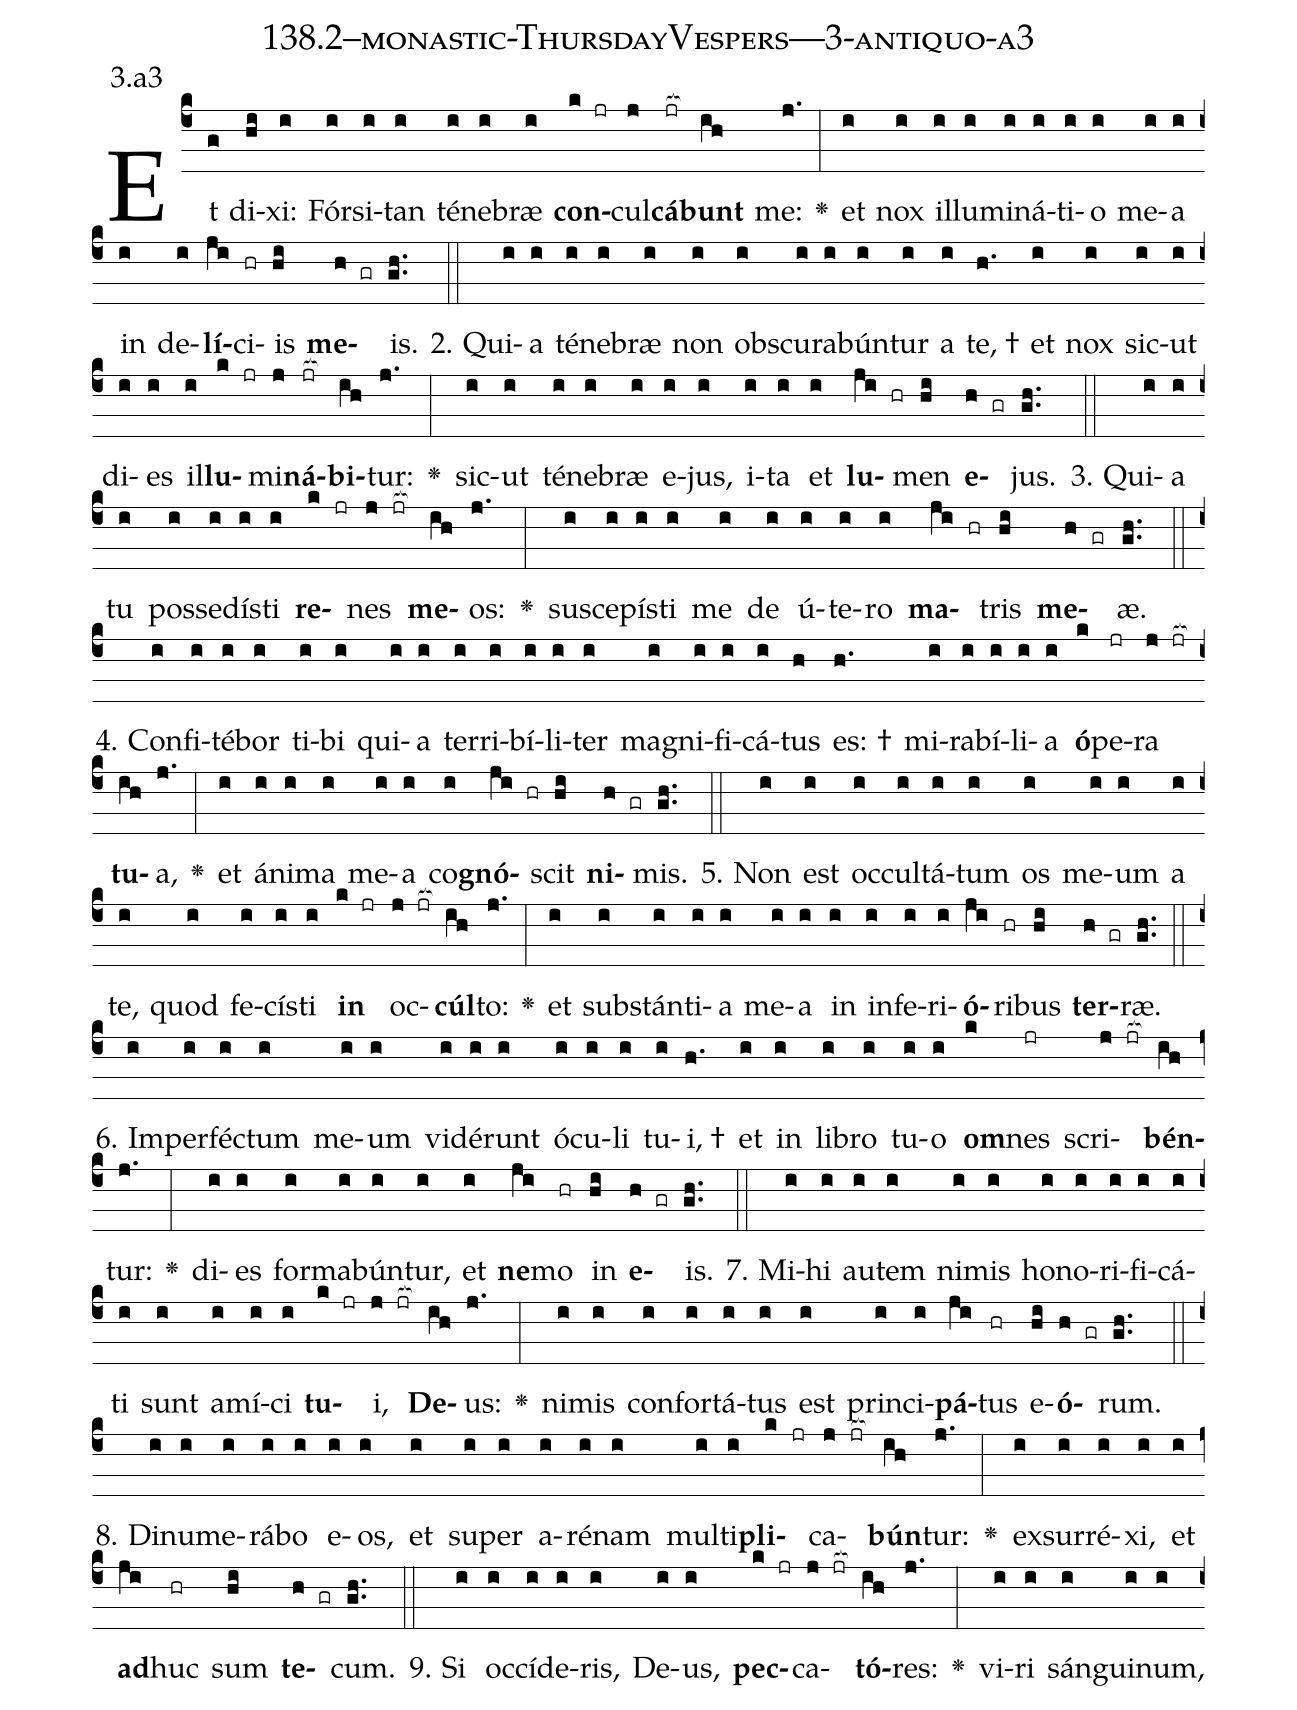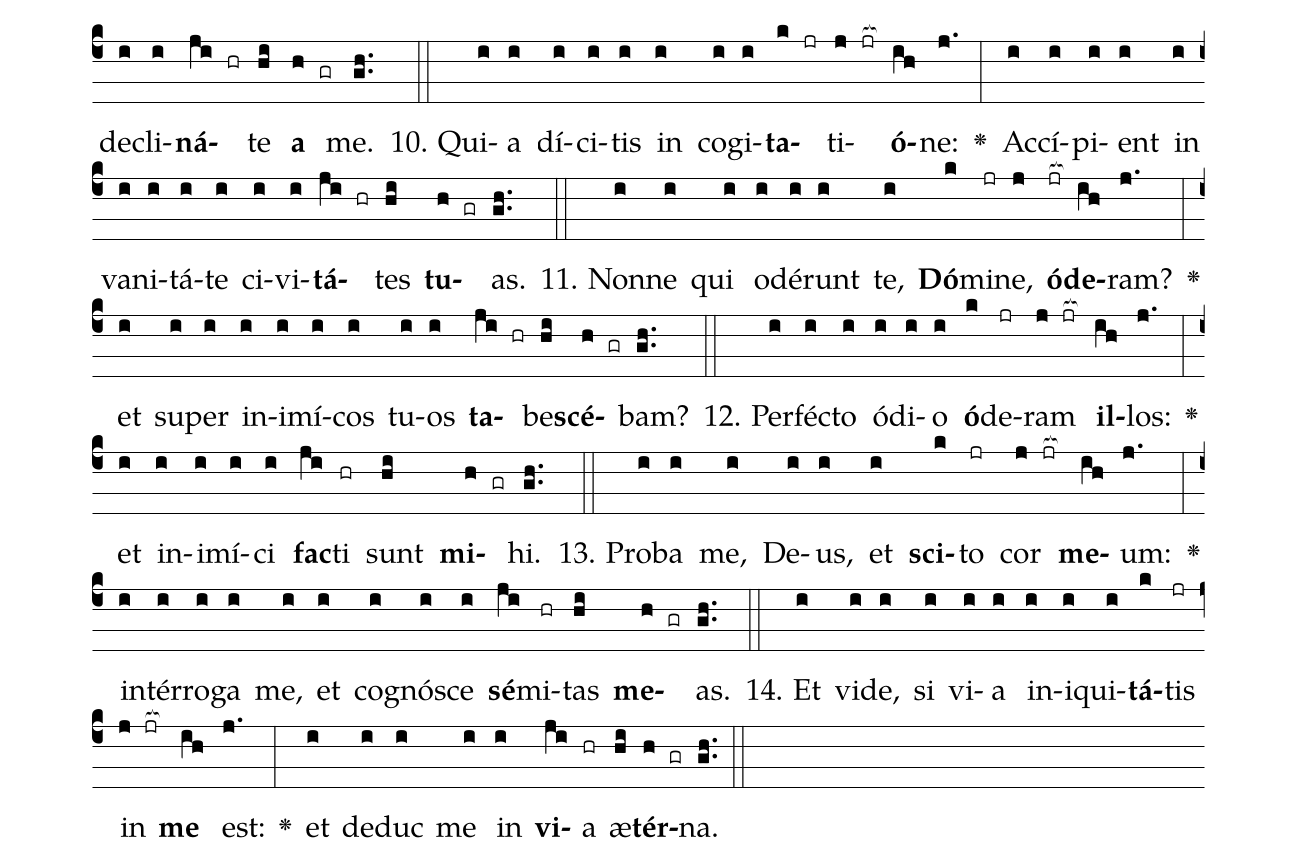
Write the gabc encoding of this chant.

name: 138.2--monastic-ThursdayVespers---3-antiquo-a3;
annotation: 3.a3;
%%
(c4)Et(g) di(hi)xi:(i) Fór(i)si(i)tan(i) té(i)ne(i)bræ(i) <b>con</b>(k jr)cul(j)<b>cá</b>(jr[ocb:1{])<b>bunt</b>(ih[ocb:0}]) me:(j.) <v>\greheightstar</v>(:) et(i) nox(i) il(i)lu(i)mi(i)ná(i)ti(i)o(i) me(i)a(i) in(i) de(i)<b>lí</b>(ji)ci(hr)is(hi) <b>me</b>(h gr)is.(gh..) (::)
2. Qui(i)a(i) té(i)ne(i)bræ(i) non(i) obs(i)cu(i)ra(i)bún(i)tur(i) a(i) te, †(h.) et(i) nox(i) sic(i)ut(i) di(i)es(i) il(i)<b>lu</b>(k jr)mi(j)<b>ná</b>(jr[ocb:1{])<b>bi</b>(ih[ocb:0}])tur:(j.) <v>\greheightstar</v>(:) sic(i)ut(i) té(i)ne(i)bræ(i) e(i)jus,(i) i(i)ta(i) et(i) <b>lu</b>(ji hr)men(hi) <b>e</b>(h gr)jus.(gh..) (::)
3. Qui(i)a(i) tu(i) pos(i)se(i)dís(i)ti(i) <b>re</b>(k jr)nes(j jr[ocb:1{]) <b>me</b>(ih[ocb:0}])os:(j.) <v>\greheightstar</v>(:) su(i)sce(i)pís(i)ti(i) me(i) de(i) ú(i)te(i)ro(i) <b>ma</b>(ji hr)tris(hi) <b>me</b>(h gr)æ.(gh..) (::)
4. Con(i)fi(i)té(i)bor(i) ti(i)bi(i) qui(i)a(i) ter(i)ri(i)bí(i)li(i)ter(i) ma(i)gni(i)fi(i)cá(i)tus(h) es: †(h.) mi(i)ra(i)bí(i)li(i)a(i) <b>ó</b>(k)pe(jr)ra(j jr[ocb:1{]) <b>tu</b>(ih[ocb:0}])a,(j.) <v>\greheightstar</v>(:) et(i) á(i)ni(i)ma(i) me(i)a(i) co(i)<b>gnó</b>(ji hr)scit(hi) <b>ni</b>(h gr)mis.(gh..) (::)
5. Non(i) est(i) oc(i)cul(i)tá(i)tum(i) os(i) me(i)um(i) a(i) te,(i) quod(i) fe(i)cís(i)ti(i) <b>in</b>(k jr) oc(j jr[ocb:1{])<b>cúl</b>(ih[ocb:0}])to:(j.) <v>\greheightstar</v>(:) et(i) sub(i)stán(i)ti(i)a(i) me(i)a(i) in(i) in(i)fe(i)ri(i)<b>ó</b>(ji)ri(hr)bus(hi) <b>ter</b>(h gr)ræ.(gh..) (::)
6. Im(i)per(i)féc(i)tum(i) me(i)um(i) vi(i)dé(i)runt(i) ó(i)cu(i)li(i) tu(i)i, †(h.) et(i) in(i) li(i)bro(i) tu(i)o(i) <b>om</b>(k)nes(jr) scri(j jr[ocb:1{])<b>bén</b>(ih[ocb:0}])tur:(j.) <v>\greheightstar</v>(:) di(i)es(i) for(i)ma(i)bún(i)tur,(i) et(i) <b>ne</b>(ji)mo(hr) in(hi) <b>e</b>(h gr)is.(gh..) (::)
7. Mi(i)hi(i) au(i)tem(i) ni(i)mis(i) ho(i)no(i)ri(i)fi(i)cá(i)ti(i) sunt(i) a(i)mí(i)ci(i) <b>tu</b>(k jr)i,(j jr[ocb:1{]) <b>De</b>(ih[ocb:0}])us:(j.) <v>\greheightstar</v>(:) ni(i)mis(i) con(i)for(i)tá(i)tus(i) est(i) prin(i)ci(i)<b>pá</b>(ji)tus(hr) e(hi)<b>ó</b>(h gr)rum.(gh..) (::)
8. Di(i)nu(i)me(i)rá(i)bo(i) e(i)os,(i) et(i) su(i)per(i) a(i)ré(i)nam(i) mul(i)ti(i)<b>pli</b>(k jr)ca(j jr[ocb:1{])<b>bún</b>(ih[ocb:0}])tur:(j.) <v>\greheightstar</v>(:) ex(i)sur(i)ré(i)xi,(i) et(i) <b>ad</b>(ji)huc(hr) sum(hi) <b>te</b>(h gr)cum.(gh..) (::)
9. Si(i) oc(i)cí(i)de(i)ris,(i) De(i)us,(i) <b>pec</b>(k jr)ca(j jr[ocb:1{])<b>tó</b>(ih[ocb:0}])res:(j.) <v>\greheightstar</v>(:) vi(i)ri(i) sán(i)gui(i)num,(i) de(i)cli(i)<b>ná</b>(ji hr)te(hi) <b>a</b>(h gr) me.(gh..) (::)
10. Qui(i)a(i) dí(i)ci(i)tis(i) in(i) co(i)gi(i)<b>ta</b>(k jr)ti(j jr[ocb:1{])<b>ó</b>(ih[ocb:0}])ne:(j.) <v>\greheightstar</v>(:) Ac(i)cí(i)pi(i)ent(i) in(i) va(i)ni(i)tá(i)te(i) ci(i)vi(i)<b>tá</b>(ji hr)tes(hi) <b>tu</b>(h gr)as.(gh..) (::)
11. Non(i)ne(i) qui(i) o(i)dé(i)runt(i) te,(i) <b>Dó</b>(k)mi(jr)ne,(j) <b>ó</b>(jr[ocb:1{])<b>de</b>(ih[ocb:0}])ram?(j.) <v>\greheightstar</v>(:) et(i) su(i)per(i) in(i)i(i)mí(i)cos(i) tu(i)os(i) <b>ta</b>(ji hr)be(hi)<b>scé</b>(h gr)bam?(gh..) (::)
12. Per(i)féc(i)to(i) ó(i)di(i)o(i) <b>ó</b>(k)de(jr)ram(j jr[ocb:1{]) <b>il</b>(ih[ocb:0}])los:(j.) <v>\greheightstar</v>(:) et(i) in(i)i(i)mí(i)ci(i) <b>fac</b>(ji)ti(hr) sunt(hi) <b>mi</b>(h gr)hi.(gh..) (::)
13. Pro(i)ba(i) me,(i) De(i)us,(i) et(i) <b>sci</b>(k)to(jr) cor(j jr[ocb:1{]) <b>me</b>(ih[ocb:0}])um:(j.) <v>\greheightstar</v>(:) in(i)tér(i)ro(i)ga(i) me,(i) et(i) co(i)gnó(i)sce(i) <b>sé</b>(ji)mi(hr)tas(hi) <b>me</b>(h gr)as.(gh..) (::)
14. Et(i) vi(i)de,(i) si(i) vi(i)a(i) in(i)i(i)qui(i)<b>tá</b>(k)tis(jr) in(j jr[ocb:1{]) <b>me</b>(ih[ocb:0}]) est:(j.) <v>\greheightstar</v>(:) et(i) de(i)duc(i) me(i) in(i) <b>vi</b>(ji)a(hr) æ(hi)<b>tér</b>(h gr)na.(gh..) (::)
